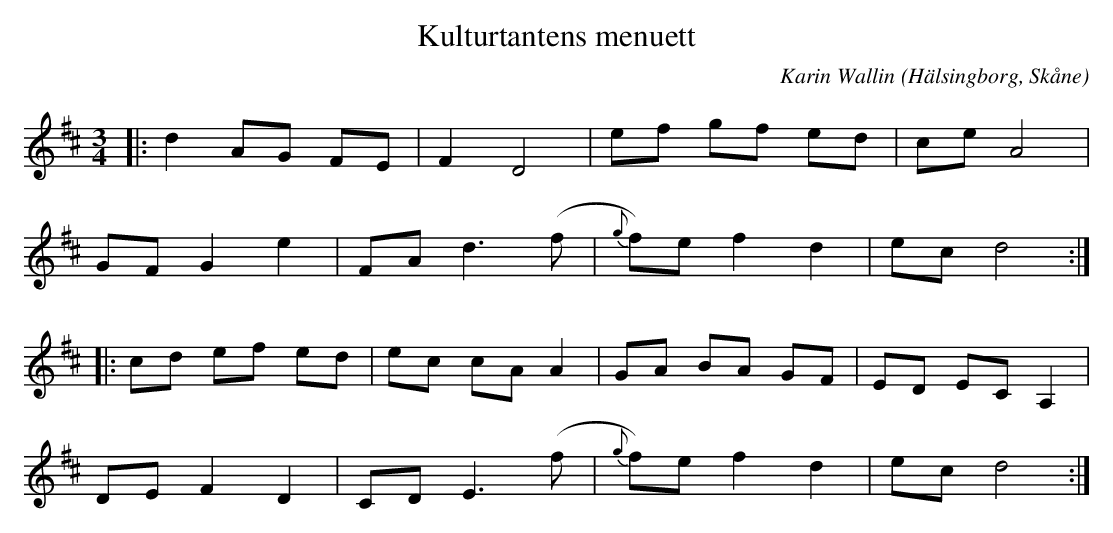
X:1
T:Kulturtantens menuett
C:Karin Wallin
O:Hälsingborg, Skåne
M:3/4
L:1/8
K:D
|: d2 AG  FE | F2 D4 | ef gf ed | ce A4|
GF G2 e2 | FA d3 (f | {g}f)e f2 d2 | ec d4  :|
|: cd ef ed | ec cA A2 | GA BA GF |ED EC A,2|
 DE F2 D2| CD E3 (f | {g}f)e f2 d2 | ec d4 :|
